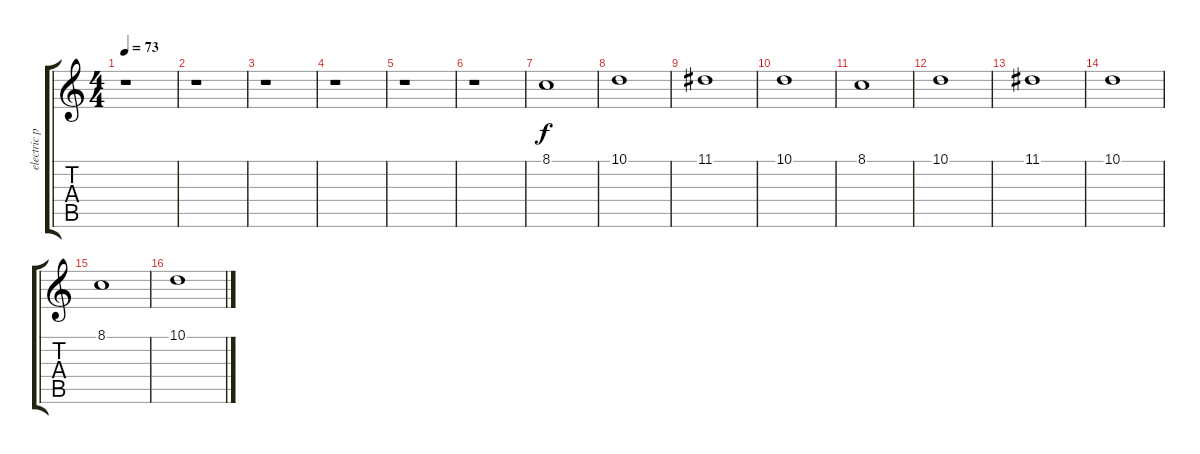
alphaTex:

\track ("electric piano" "electric p") {instrument electricpiano1}
\staff {score tabs}
\tuning (E4 B3 G3 D3 A2 E2) {hide}
\ts (4 4)
\tempo 73
\clef g2
\ks c
r.1{dy f} |
r.1 |
r.1 |
r.1 |
r.1 |
r.1 |
8.1.1{volume 9 instrument choiraahs} |
10.1.1{volume 6} |
11.1.1{volume 9} |
10.1.1 |
8.1.1{volume 9 instrument choiraahs} |
10.1.1 |
11.1.1 |
10.1.1 |
8.1.1{volume 9 instrument choiraahs} |
10.1.1
